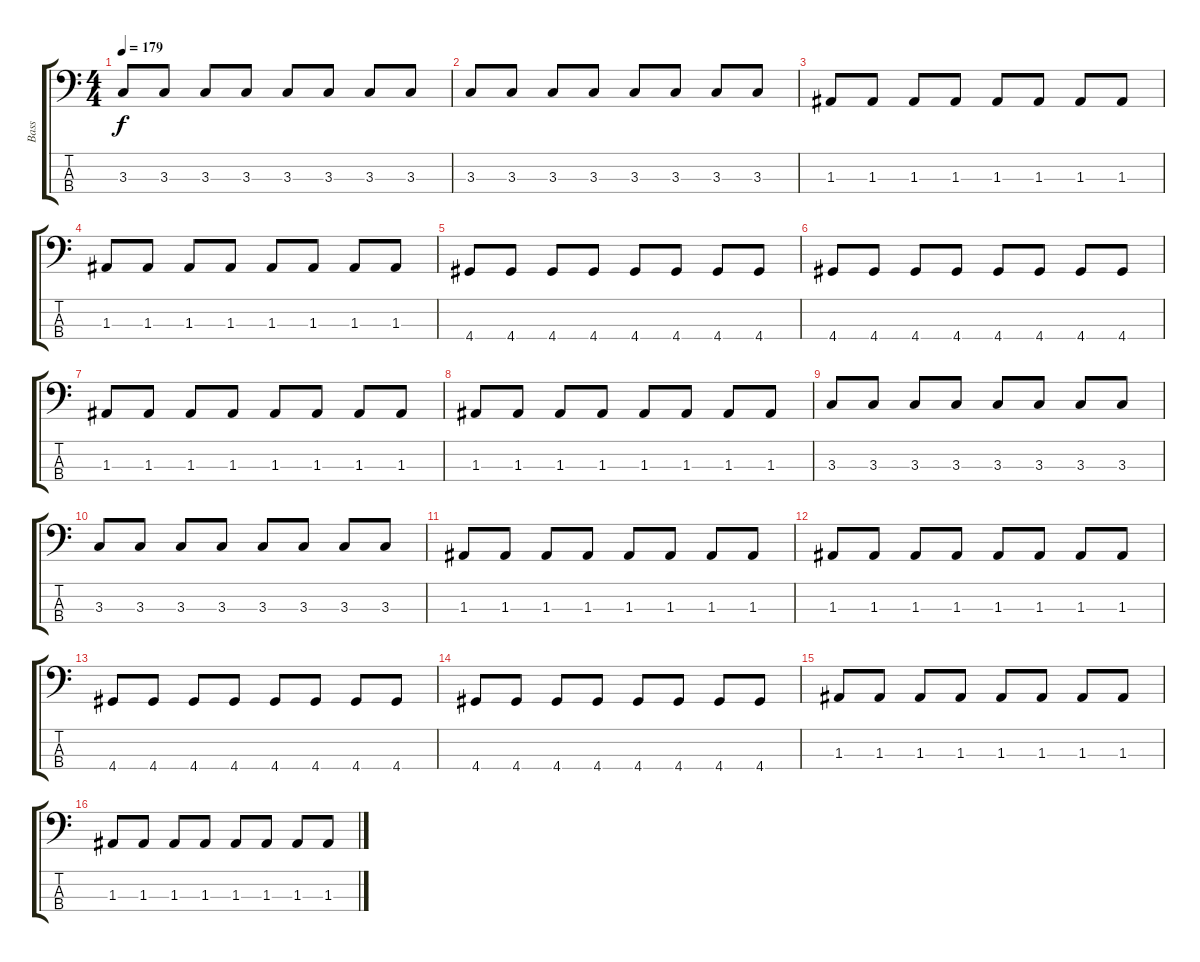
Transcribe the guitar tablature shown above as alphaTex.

\track ("Bass" "Bass") {instrument electricbassfinger}
\staff {score tabs}
\tuning (G2 D2 A1 E1) {hide}
\ts (4 4)
\tempo 179
\clef f4
\ks c
3.3.8{dy f} 3.3.8 3.3.8 3.3.8 3.3.8 3.3.8 3.3.8 3.3.8 |
3.3.8 3.3.8 3.3.8 3.3.8 3.3.8 3.3.8 3.3.8 3.3.8 |
1.3.8 1.3.8 1.3.8 1.3.8 1.3.8 1.3.8 1.3.8 1.3.8 |
1.3.8 1.3.8 1.3.8 1.3.8 1.3.8 1.3.8 1.3.8 1.3.8 |
4.4.8 4.4.8 4.4.8 4.4.8 4.4.8 4.4.8 4.4.8 4.4.8 |
4.4.8 4.4.8 4.4.8 4.4.8 4.4.8 4.4.8 4.4.8 4.4.8 |
1.3.8 1.3.8 1.3.8 1.3.8 1.3.8 1.3.8 1.3.8 1.3.8 |
1.3.8 1.3.8 1.3.8 1.3.8 1.3.8 1.3.8 1.3.8 1.3.8 |
3.3.8 3.3.8 3.3.8 3.3.8 3.3.8 3.3.8 3.3.8 3.3.8 |
3.3.8 3.3.8 3.3.8 3.3.8 3.3.8 3.3.8 3.3.8 3.3.8 |
1.3.8 1.3.8 1.3.8 1.3.8 1.3.8 1.3.8 1.3.8 1.3.8 |
1.3.8 1.3.8 1.3.8 1.3.8 1.3.8 1.3.8 1.3.8 1.3.8 |
4.4.8 4.4.8 4.4.8 4.4.8 4.4.8 4.4.8 4.4.8 4.4.8 |
4.4.8 4.4.8 4.4.8 4.4.8 4.4.8 4.4.8 4.4.8 4.4.8 |
1.3.8 1.3.8 1.3.8 1.3.8 1.3.8 1.3.8 1.3.8 1.3.8 |
1.3.8 1.3.8 1.3.8 1.3.8 1.3.8 1.3.8 1.3.8 1.3.8
